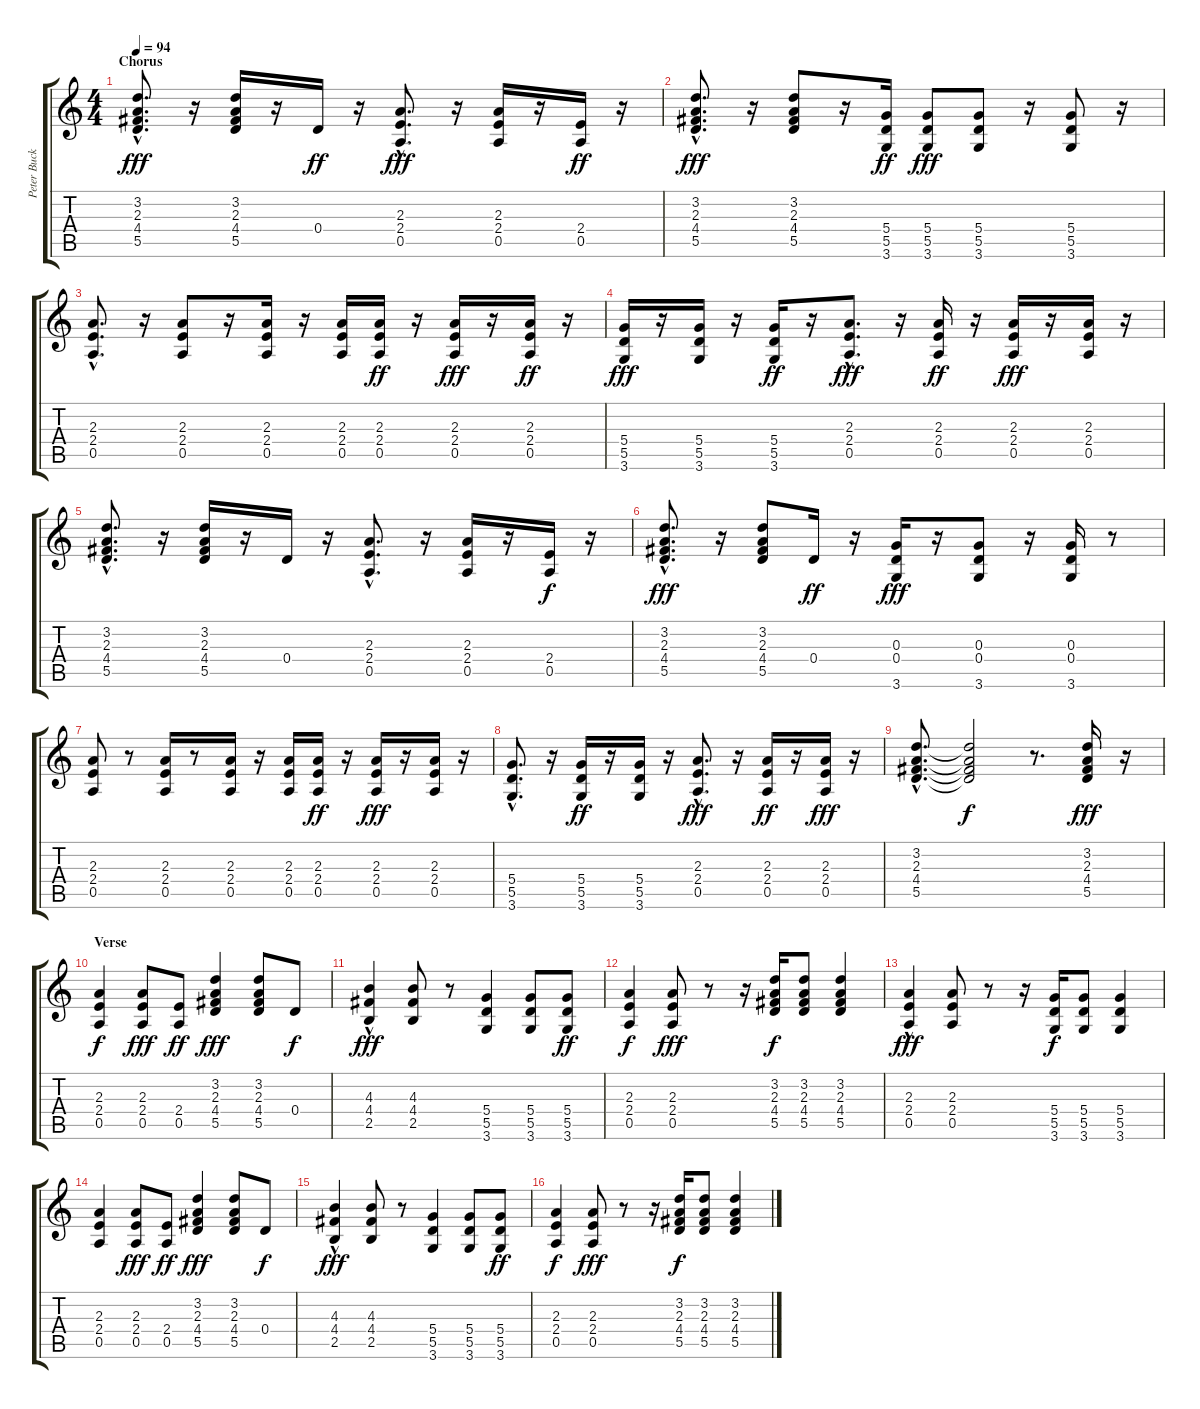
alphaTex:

\track ("Peter Buck (Rhythm Guitar)" "Peter Buck") {instrument distortionguitar}
\staff {score tabs}
\tuning (E4 B3 G3 D3 A2 E2) {hide}
\ts (4 4)
\section ("" "Chorus")
\tempo 94
\clef g2
\ks c
(3.2 2.3 4.4 5.5{hac}).8{d dy fff} r.16 (3.2 2.3 4.4 5.5).16 r.16 0.4.16{dy ff} r.16 (2.3 2.4{hac} 0.5{hac}).8{d dy fff} r.16 (2.3 2.4 0.5).16 r.16 (2.4 0.5).16{dy ff} r.16 |
(3.2{hac} 2.3{hac} 4.4{hac} 5.5{hac}).8{d dy fff} r.16 (3.2 2.3 4.4 5.5).8 r.16 (5.4 5.5 3.6).16{dy ff} (5.4 5.5 3.6).8{dy fff} (5.4 5.5 3.6).8 r.16 (5.4 5.5 3.6).8 r.16 |
(2.3{hac} 2.4{hac} 0.5{hac}).8{d} r.16 (2.3 2.4 0.5).8 r.16 (2.3 2.4 0.5).16 r.16 (2.3 2.4 0.5).16 (2.3 2.4 0.5).16{dy ff} r.16 (2.3 2.4 0.5).16{dy fff} r.16 (2.3 2.4 0.5).16{dy ff} r.16 |
(5.4 5.5 3.6).16{dy fff} r.16 (5.4 5.5 3.6).16 r.16 (5.4 5.5 3.6).16{dy ff} r.16 (2.3{hac} 2.4{hac} 0.5{hac}).8{d dy fff} r.16 (2.3 2.4 0.5).16{dy ff} r.16 (2.3 2.4 0.5).16{dy fff} r.16 (2.3 2.4 0.5).16 r.16 |
(3.2 2.3{hac} 4.4{hac} 5.5{hac}).8{d} r.16 (3.2 2.3 4.4 5.5).16 r.16 0.4.16 r.16 (2.3 2.4{hac} 0.5).8{d} r.16 (2.3 2.4 0.5).16 r.16 (2.4 0.5).16{dy f} r.16 |
(3.2{hac} 2.3{hac} 4.4{hac} 5.5{hac}).8{d dy fff} r.16 (3.2 2.3 4.4 5.5).8 0.4.16{dy ff} r.16 (0.3 0.4 3.6).16{dy fff} r.16 (0.3 0.4 3.6).8 r.16 (0.3 0.4 3.6).16 r.8 |
(2.3 2.4 0.5).8 r.8 (2.3 2.4 0.5).16 r.8 (2.3 2.4 0.5).16 r.16 (2.3 2.4 0.5).16 (2.3 2.4 0.5).16{dy ff} r.16 (2.3 2.4 0.5).16{dy fff} r.16 (2.3 2.4 0.5).16 r.16 |
(5.4{hac} 5.5{hac} 3.6{hac}).8{d} r.16 (5.4 5.5 3.6).16{dy ff} r.16 (5.4 5.5 3.6).16 r.16 (2.3{hac} 2.4{hac} 0.5).8{d dy fff} r.16 (2.3 2.4 0.5).16{dy ff} r.16 (2.3 2.4 0.5).16{dy fff} r.16 |
(3.2{hac} 2.3{hac} 4.4{hac} 5.5{hac}).8{d} (3.2{t} 2.3{t} 4.4{t} 5.5{t}).2{dy f} r.8{d} (3.2 2.3 4.4 5.5).16{dy fff} r.16 |
\section ("" "Verse")
(2.3 2.4 0.5).4{dy f} (2.3 2.4 0.5).8{dy fff} (2.4 0.5).8{dy ff} (3.2 2.3 4.4 5.5).4{dy fff} (3.2 2.3 4.4 5.5).8 0.4.8{dy f} |
(4.3{hac} 4.4{hac} 2.5).4{dy fff} (4.3 4.4 2.5).8 r.8 (5.4 5.5 3.6).4 (5.4 5.5 3.6).8 (5.4 5.5 3.6).8{dy ff} |
(2.3 2.4 0.5).4{dy f} (2.3 2.4 0.5).8{dy fff} r.8 r.16 (3.2 2.3 4.4 5.5).16{dy f} (3.2 2.3 4.4 5.5).8 (3.2 2.3 4.4 5.5).4 |
(2.3{hac} 2.4{hac} 0.5).4{dy fff} (2.3 2.4 0.5).8 r.8 r.16 (5.4 5.5 3.6).16{dy f} (5.4 5.5 3.6).8 (5.4 5.5 3.6).4 |
(2.3 2.4 0.5).4 (2.3 2.4 0.5).8{dy fff} (2.4 0.5).8{dy ff} (3.2 2.3 4.4 5.5).4{dy fff} (3.2 2.3 4.4 5.5).8 0.4.8{dy f} |
(4.3{hac} 4.4{hac} 2.5).4{dy fff} (4.3 4.4 2.5).8 r.8 (5.4 5.5 3.6).4 (5.4 5.5 3.6).8 (5.4 5.5 3.6).8{dy ff} |
(2.3 2.4 0.5).4{dy f} (2.3 2.4 0.5).8{dy fff} r.8 r.16 (3.2 2.3 4.4 5.5).16{dy f} (3.2 2.3 4.4 5.5).8 (3.2 2.3 4.4 5.5).4
